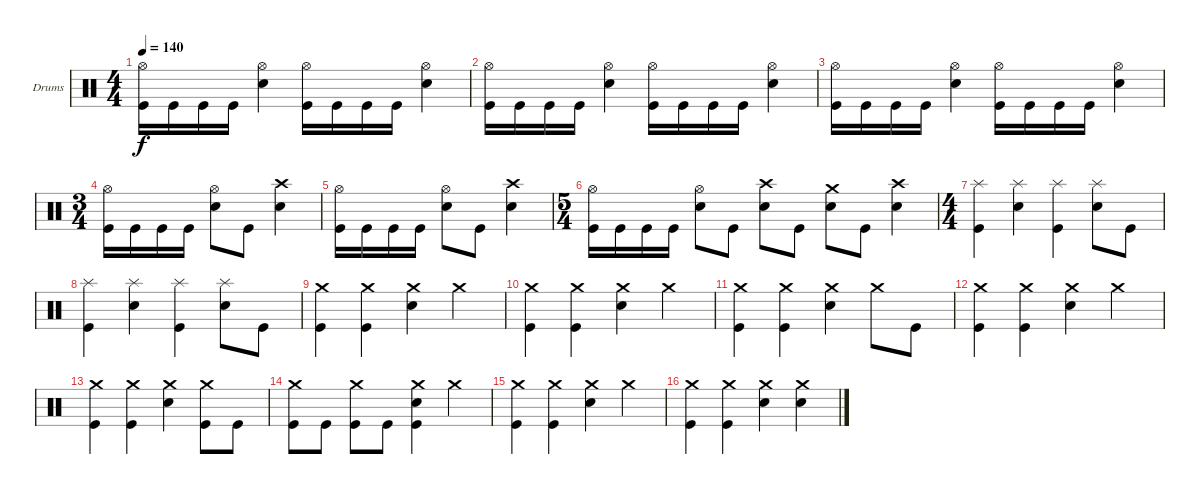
\bracketExtendMode groupsimilarinstruments
\firstSystemTrackNameOrientation horizontal
\otherSystemsTrackNameOrientation horizontal
\track ("Drumkit" "Drums") {instrument percussion}
\staff {score}
\articulation defaults
\ts (4 4)
\tempo 140
\clef neutral
\ks c
("Hi-Hat (open)" "Kick (hit)").16{dy f} "Kick (hit)".16 "Kick (hit)".16 "Kick (hit)".16 ("Hi-Hat (open)" "Snare (hit) 2").4 ("Hi-Hat (open)" "Kick (hit)").16 "Kick (hit)".16 "Kick (hit)".16 "Kick (hit)".16 ("Hi-Hat (open)" "Snare (hit) 2").4 |
("Hi-Hat (open)" "Kick (hit)").16 "Kick (hit)".16 "Kick (hit)".16 "Kick (hit)".16 ("Hi-Hat (open)" "Snare (hit) 2").4 ("Hi-Hat (open)" "Kick (hit)").16 "Kick (hit)".16 "Kick (hit)".16 "Kick (hit)".16 ("Hi-Hat (open)" "Snare (hit) 2").4 |
("Hi-Hat (open)" "Kick (hit)").16 "Kick (hit)".16 "Kick (hit)".16 "Kick (hit)".16 ("Hi-Hat (open)" "Snare (hit) 2").4 ("Hi-Hat (open)" "Kick (hit)").16 "Kick (hit)".16 "Kick (hit)".16 "Kick (hit)".16 ("Hi-Hat (open)" "Snare (hit) 2").4 |
\ts (3 4)
("Hi-Hat (open)" "Kick (hit)").16 "Kick (hit)".16 "Kick (hit)".16 "Kick (hit)".16 ("Hi-Hat (open)" "Snare (hit) 2").8 "Kick (hit)".8 ("Crash high (hit)" "Snare (hit) 2").4 |
("Hi-Hat (open)" "Kick (hit)").16 "Kick (hit)".16 "Kick (hit)".16 "Kick (hit)".16 ("Hi-Hat (open)" "Snare (hit) 2").8 "Kick (hit)".8 ("Crash high (hit)" "Snare (hit) 2").4 |
\ts (5 4)
("Hi-Hat (open)" "Kick (hit)").16 "Kick (hit)".16 "Kick (hit)".16 "Kick (hit)".16 ("Hi-Hat (open)" "Snare (hit) 2").8 "Kick (hit)".8 ("Crash high (hit)" "Snare (hit) 2").8 "Kick (hit)".8 ("Crash medium (hit)" "Snare (hit) 2").8 "Kick (hit)".8 ("Crash high (hit)" "Snare (hit) 2").4 |
\ts (4 4)
("Splash (hit)" "Kick (hit)").4 ("Splash (hit)" "Snare (hit) 2").4 ("Splash (hit)" "Kick (hit)").4 ("Splash (hit)" "Snare (hit) 2").8 "Kick (hit)".8 |
("Splash (hit)" "Kick (hit)").4 ("Splash (hit)" "Snare (hit) 2").4 ("Splash (hit)" "Kick (hit)").4 ("Splash (hit)" "Snare (hit) 2").8 "Kick (hit)".8 |
("Crash medium (hit)" "Kick (hit)").4 ("Crash medium (hit)" "Kick (hit)").4 ("Crash medium (hit)" "Snare (hit) 2").4 "Crash medium (hit)".4 |
("Crash medium (hit)" "Kick (hit)").4 ("Crash medium (hit)" "Kick (hit)").4 ("Crash medium (hit)" "Snare (hit) 2").4 "Crash medium (hit)".4 |
("Crash medium (hit)" "Kick (hit)").4 ("Crash medium (hit)" "Kick (hit)").4 ("Crash medium (hit)" "Snare (hit) 2").4 "Crash medium (hit)".8 "Kick (hit)".8 |
("Crash medium (hit)" "Kick (hit)").4 ("Crash medium (hit)" "Kick (hit)").4 ("Crash medium (hit)" "Snare (hit) 2").4 "Crash medium (hit)".4 |
("Crash medium (hit)" "Kick (hit)").4 ("Crash medium (hit)" "Kick (hit)").4 ("Crash medium (hit)" "Snare (hit) 2").4 ("Crash medium (hit)" "Kick (hit)").8 "Kick (hit)".8 |
("Crash medium (hit)" "Kick (hit)").8 "Kick (hit)".8 ("Crash medium (hit)" "Kick (hit)").8 "Kick (hit)".8 ("Crash medium (hit)" "Snare (hit) 2" "Kick (hit)").4 "Crash medium (hit)".4 |
("Crash medium (hit)" "Kick (hit)").4 ("Crash medium (hit)" "Kick (hit)").4 ("Crash medium (hit)" "Snare (hit) 2").4 "Crash medium (hit)".4 |
("Crash medium (hit)" "Kick (hit)").4 ("Crash medium (hit)" "Kick (hit)").4 ("Crash medium (hit)" "Snare (hit) 2").4 ("Crash medium (hit)" "Snare (hit) 2").4
